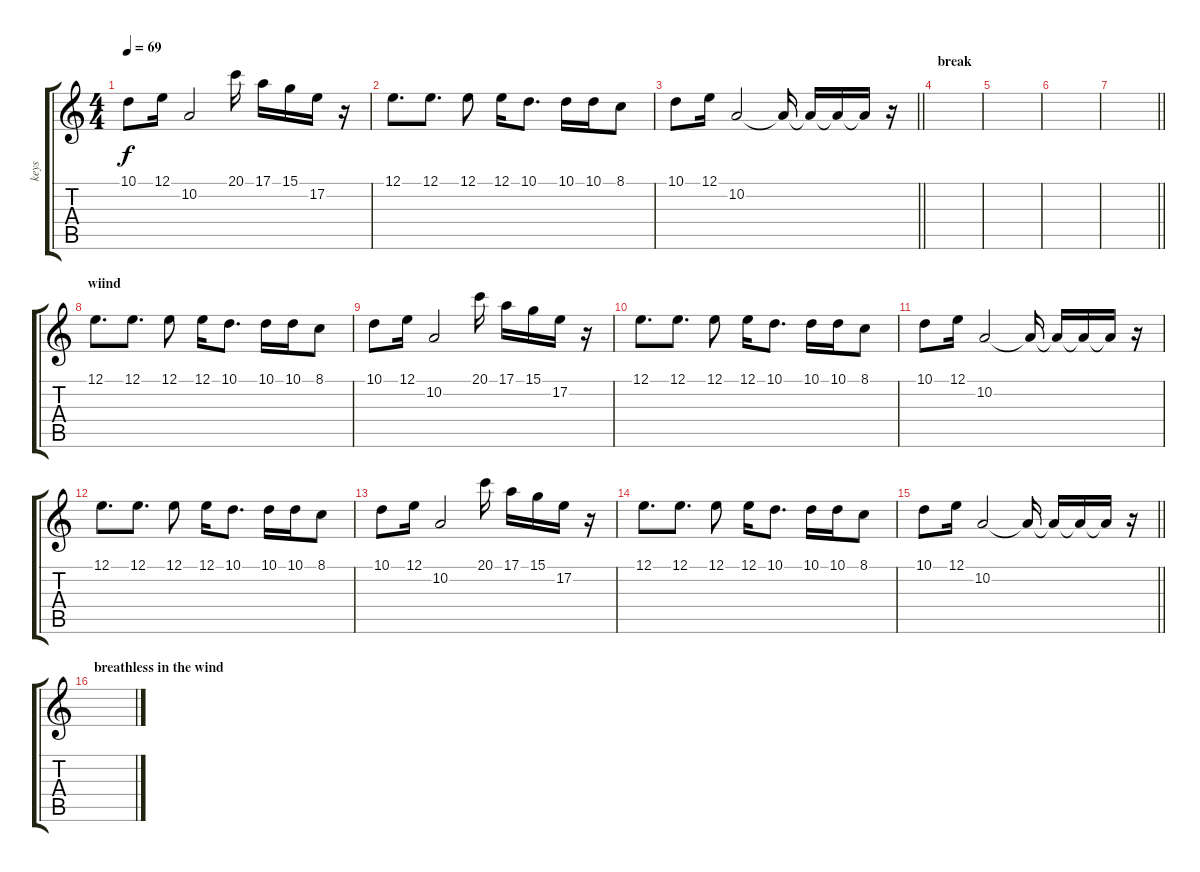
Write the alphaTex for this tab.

\track ("keys" "keys") {instrument acousticgrandpiano}
\staff {score tabs}
\tuning (E4 B3 G3 D3 A2 E2) {hide}
\ts (4 4)
\tempo 69
\clef g2
\ks c
10.1.8{dy f} 12.1.16 10.2.2 20.1.16 17.1.16 15.1.16 17.2.16 r.16 |
12.1.8{d} 12.1.8{d} 12.1.8 12.1.16 10.1.8{d} 10.1.16 10.1.16 8.1.8 |
\barLineRight lightlight
10.1.8 12.1.16 10.2.2 10.2{t}.16 10.2{t}.16 10.2{t}.16 10.2{t}.16 r.16 |
\section ("" "break")
|
|
|
\barLineRight lightlight
|
\section ("" "wiind")
12.1.8{d} 12.1.8{d} 12.1.8 12.1.16 10.1.8{d} 10.1.16 10.1.16 8.1.8 |
10.1.8 12.1.16 10.2.2 20.1.16 17.1.16 15.1.16 17.2.16 r.16 |
12.1.8{d} 12.1.8{d} 12.1.8 12.1.16 10.1.8{d} 10.1.16 10.1.16 8.1.8 |
10.1.8 12.1.16 10.2.2 10.2{t}.16 10.2{t}.16 10.2{t}.16 10.2{t}.16 r.16 |
12.1.8{d} 12.1.8{d} 12.1.8 12.1.16 10.1.8{d} 10.1.16 10.1.16 8.1.8 |
10.1.8 12.1.16 10.2.2 20.1.16 17.1.16 15.1.16 17.2.16 r.16 |
12.1.8{d} 12.1.8{d} 12.1.8 12.1.16 10.1.8{d} 10.1.16 10.1.16 8.1.8 |
\barLineRight lightlight
10.1.8 12.1.16 10.2.2 10.2{t}.16 10.2{t}.16 10.2{t}.16 10.2{t}.16 r.16 |
\section ("" "breathless in the wind")
